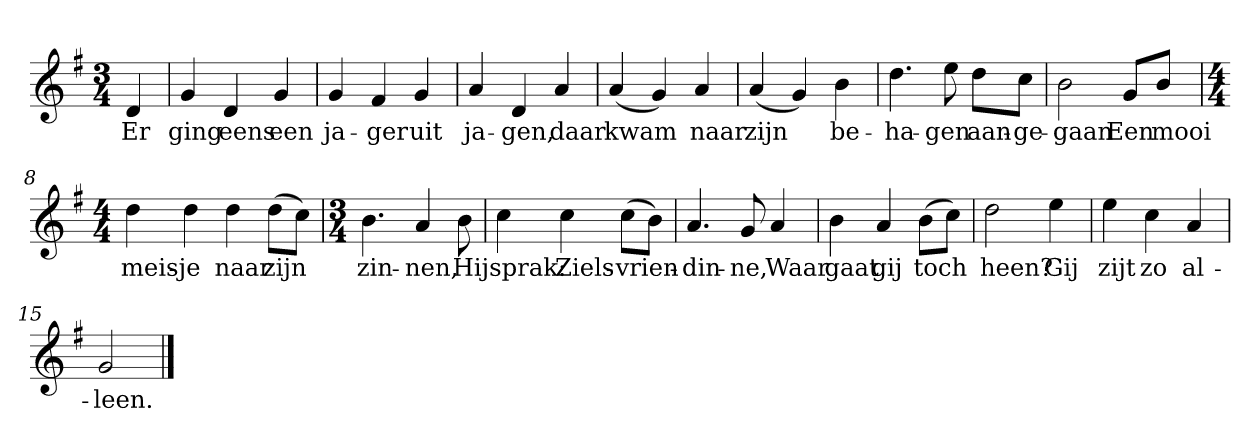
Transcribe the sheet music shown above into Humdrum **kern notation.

**kern	**text
*part1	*part1
*staff1	*staff1
*clefG2	*
*k[f#]	*
*G:	*
*M3/4	*
*MM120	*
=	=
4d	Er
=1	=1
4g	ging
4d	eens
4g	een
=2	=2
4g	ja-
4f#	-ger
4g	uit
=3	=3
4a	ja-
4d	-gen,
4a	daar
=4	=4
(4a	kwam
4g)	.
4a	naar
=5	=5
(4a	zijn
4g)	.
4b	be-
=6	=6
4.dd	-ha-
8ee	-gen
8dd\L	aan-
8cc\J	-ge-
=7	=7
2b	-gaan
8g/L	Een
8b/J	mooi
=8	=8
*M4/4	*
4dd	meis-
4dd	-je
4dd	naar
(8dd\L	zijn
8cc\J)	.
=9	=9
*M3/4	*
4.b	zin-
4a	-nen,
8b	Hij
=10	=10
4cc	sprak:
4cc	Ziels-
(8cc\L	-vrien-
8b\J)	.
=11	=11
4.a	-din-
8g	-ne,
4a	Waar
=12	=12
4b	gaat
4a	gij
(8b\L	toch
8cc\J)	.
=13	=13
2dd	heen?
4ee	Gij
=14	=14
4ee	zijt
4cc	zo
4a	al-
=15	=15
2g	-leen.
==	==
*-	*-
